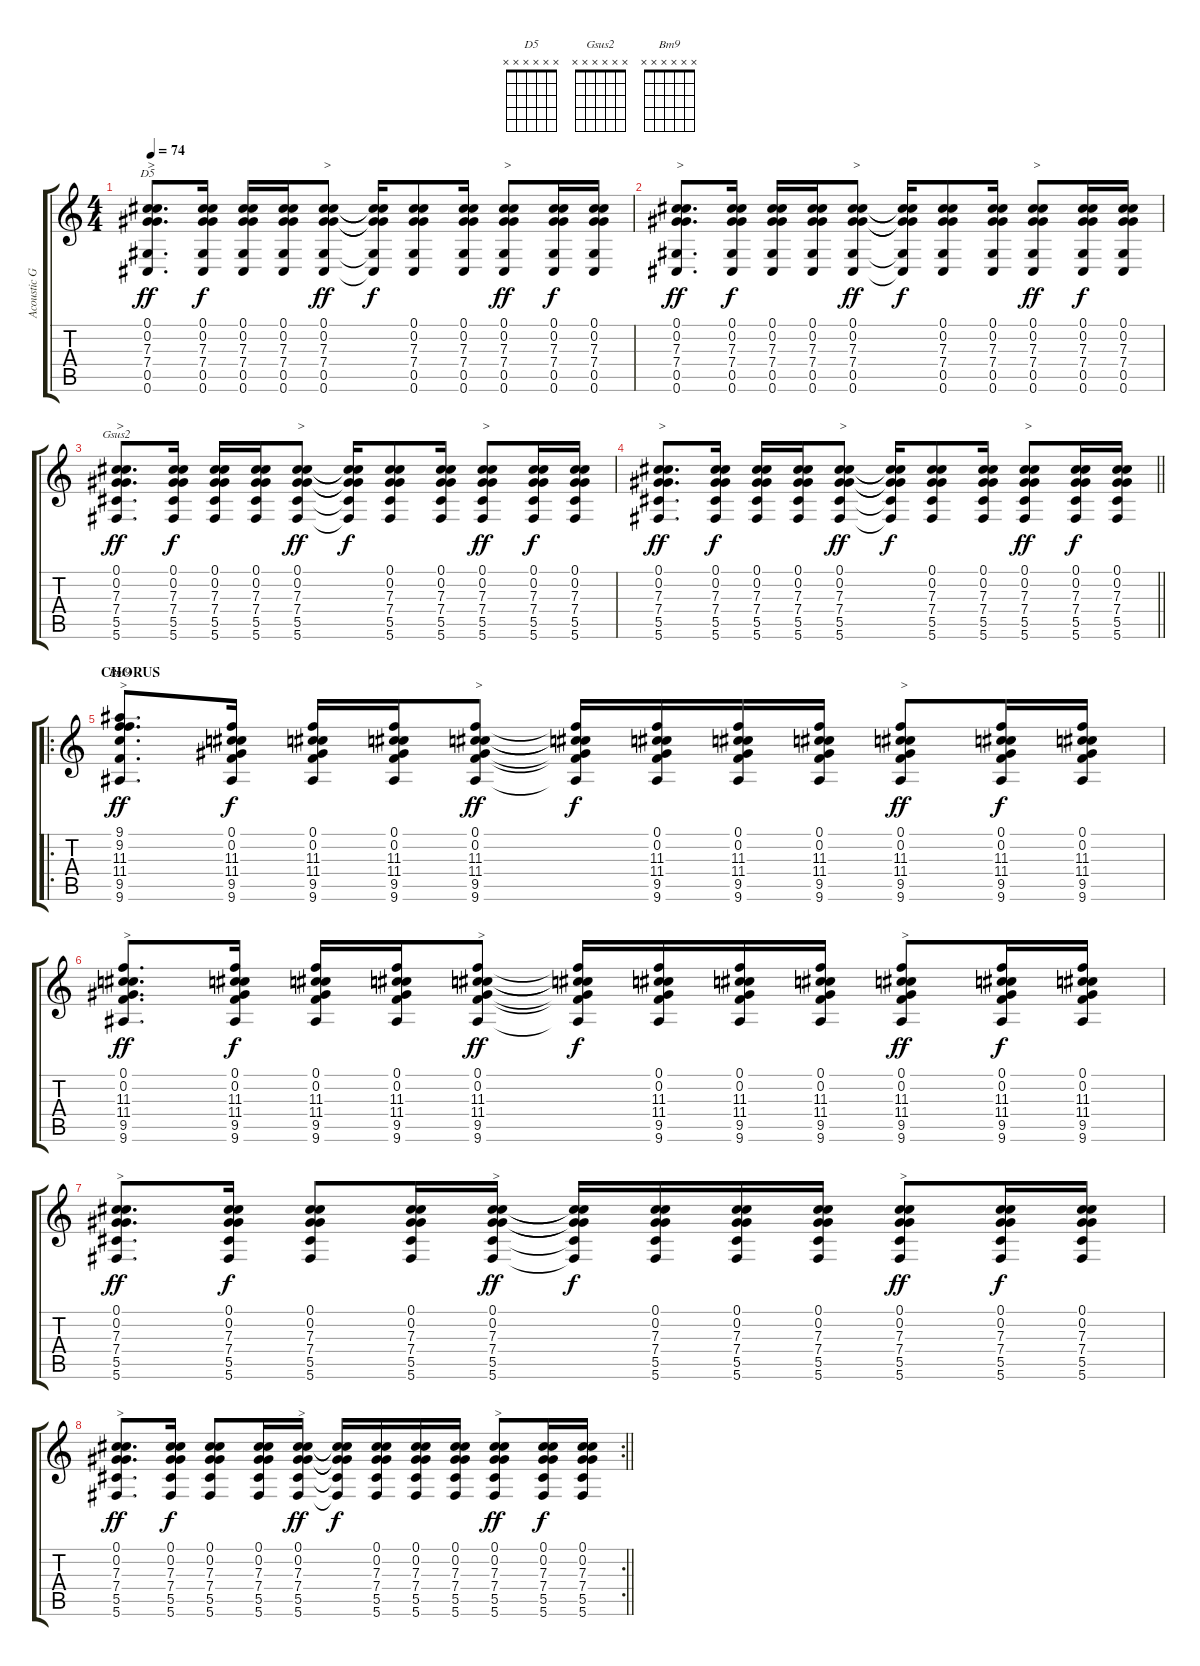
\track ("Acoustic Guitar" "Acoustic G") {instrument acousticguitarsteel}
\staff {score tabs}
\tuning (Db4 Ab3 Gb3 Db3 Ab2 Db2) {hide}
\chord ("D5" x x x x x x)
\chord ("Gsus2" x x x x x x)
\chord ("Bm9" x x x x x x)
\ts (4 4)
\tempo 74
\clef g2
\ks c
(0.1 0.2 7.3 7.4 0.5 0.6).8{d ch "D5" txt ">" dy ff} (0.1 0.2 7.3 7.4 0.5 0.6).16{dy f} (0.1 0.2 7.3 7.4 0.5 0.6).16 (0.1 0.2 7.3 7.4 0.5 0.6).16 (0.1 0.2 7.3 7.4 0.5 0.6).8{txt ">" dy ff} (0.1{t} 0.2{t} 7.3{t} 7.4{t} 0.5{t} 0.6{t}).16{dy f} (0.1 0.2 7.3 7.4 0.5 0.6).8 (0.1 0.2 7.3 7.4 0.5 0.6).16 (0.1 0.2 7.3 7.4 0.5 0.6).8{txt ">" dy ff} (0.1 0.2 7.3 7.4 0.5 0.6).16{dy f} (0.1 0.2 7.3 7.4 0.5 0.6).16 |
(0.1 0.2 7.3 7.4 0.5 0.6).8{d txt ">" dy ff} (0.1 0.2 7.3 7.4 0.5 0.6).16{dy f} (0.1 0.2 7.3 7.4 0.5 0.6).16 (0.1 0.2 7.3 7.4 0.5 0.6).16 (0.1 0.2 7.3 7.4 0.5 0.6).8{txt ">" dy ff} (0.1{t} 0.2{t} 7.3{t} 7.4{t} 0.5{t} 0.6{t}).16{dy f} (0.1 0.2 7.3 7.4 0.5 0.6).8 (0.1 0.2 7.3 7.4 0.5 0.6).16 (0.1 0.2 7.3 7.4 0.5 0.6).8{txt ">" dy ff} (0.1 0.2 7.3 7.4 0.5 0.6).16{dy f} (0.1 0.2 7.3 7.4 0.5 0.6).16 |
(0.1 0.2 7.3 7.4 5.5 5.6).8{d ch "Gsus2" txt ">" dy ff} (0.1 0.2 7.3 7.4 5.5 5.6).16{dy f} (0.1 0.2 7.3 7.4 5.5 5.6).16 (0.1 0.2 7.3 7.4 5.5 5.6).16 (0.1 0.2 7.3 7.4 5.5 5.6).8{txt ">" dy ff} (0.1{t} 0.2{t} 7.3{t} 7.4{t} 5.5{t} 5.6{t}).16{dy f} (0.1 0.2 7.3 7.4 5.5 5.6).8 (0.1 0.2 7.3 7.4 5.5 5.6).16 (0.1 0.2 7.3 7.4 5.5 5.6).8{txt ">" dy ff} (0.1 0.2 7.3 7.4 5.5 5.6).16{dy f} (0.1 0.2 7.3 7.4 5.5 5.6).16 |
\barLineRight lightlight
(0.1 0.2 7.3 7.4 5.5 5.6).8{d txt ">" dy ff} (0.1 0.2 7.3 7.4 5.5 5.6).16{dy f} (0.1 0.2 7.3 7.4 5.5 5.6).16 (0.1 0.2 7.3 7.4 5.5 5.6).16 (0.1 0.2 7.3 7.4 5.5 5.6).8{txt ">" dy ff} (0.1{t} 0.2{t} 7.3{t} 7.4{t} 5.5{t} 5.6{t}).16{dy f} (0.1 0.2 7.3 7.4 5.5 5.6).8 (0.1 0.2 7.3 7.4 5.5 5.6).16 (0.1 0.2 7.3 7.4 5.5 5.6).8{txt ">" dy ff} (0.1 0.2 7.3 7.4 5.5 5.6).16{dy f} (0.1 0.2 7.3 7.4 5.5 5.6).16 |
\ro
\section ("" "CHORUS")
(9.1 9.2 11.3 11.4 9.5 9.6).8{d ch "Bm9" txt ">" dy ff} (0.1 0.2 11.3 11.4 9.5 9.6).16{dy f} (0.1 0.2 11.3 11.4 9.5 9.6).16 (0.1 0.2 11.3 11.4 9.5 9.6).16 (0.1 0.2 11.3 11.4 9.5 9.6).8{txt ">" dy ff} (0.1{t} 0.2{t} 11.3{t} 11.4{t} 9.5{t} 9.6{t}).16{dy f} (0.1 0.2 11.3 11.4 9.5 9.6).16 (0.1 0.2 11.3 11.4 9.5 9.6).16 (0.1 0.2 11.3 11.4 9.5 9.6).16 (0.1 0.2 11.3 11.4 9.5 9.6).8{txt ">" dy ff} (0.1 0.2 11.3 11.4 9.5 9.6).16{dy f} (0.1 0.2 11.3 11.4 9.5 9.6).16 |
(0.1 0.2 11.3 11.4 9.5 9.6).8{d txt ">" dy ff} (0.1 0.2 11.3 11.4 9.5 9.6).16{dy f} (0.1 0.2 11.3 11.4 9.5 9.6).16 (0.1 0.2 11.3 11.4 9.5 9.6).16 (0.1 0.2 11.3 11.4 9.5 9.6).8{txt ">" dy ff} (0.1{t} 0.2{t} 11.3{t} 11.4{t} 9.5{t} 9.6{t}).16{dy f} (0.1 0.2 11.3 11.4 9.5 9.6).16 (0.1 0.2 11.3 11.4 9.5 9.6).16 (0.1 0.2 11.3 11.4 9.5 9.6).16 (0.1 0.2 11.3 11.4 9.5 9.6).8{txt ">" dy ff} (0.1 0.2 11.3 11.4 9.5 9.6).16{dy f} (0.1 0.2 11.3 11.4 9.5 9.6).16 |
(0.1 0.2 7.3 7.4 5.5 5.6).8{d txt ">" dy ff} (0.1 0.2 7.3 7.4 5.5 5.6).16{dy f} (0.1 0.2 7.3 7.4 5.5 5.6).8 (0.1 0.2 7.3 7.4 5.5 5.6).16 (0.1 0.2 7.3 7.4 5.5 5.6).16{txt ">" dy ff} (0.1{t} 0.2{t} 7.3{t} 7.4{t} 5.5{t} 5.6{t}).16{dy f} (0.1 0.2 7.3 7.4 5.5 5.6).16 (0.1 0.2 7.3 7.4 5.5 5.6).16 (0.1 0.2 7.3 7.4 5.5 5.6).16 (0.1 0.2 7.3 7.4 5.5 5.6).8{txt ">" dy ff} (0.1 0.2 7.3 7.4 5.5 5.6).16{dy f} (0.1 0.2 7.3 7.4 5.5 5.6).16 |
\rc 2
\barLineRight lightlight
(0.1 0.2 7.3 7.4 5.5 5.6).8{d txt ">" dy ff} (0.1 0.2 7.3 7.4 5.5 5.6).16{dy f} (0.1 0.2 7.3 7.4 5.5 5.6).8 (0.1 0.2 7.3 7.4 5.5 5.6).16 (0.1 0.2 7.3 7.4 5.5 5.6).16{txt ">" dy ff} (0.1{t} 0.2{t} 7.3{t} 7.4{t} 5.5{t} 5.6{t}).16{dy f} (0.1 0.2 7.3 7.4 5.5 5.6).16 (0.1 0.2 7.3 7.4 5.5 5.6).16 (0.1 0.2 7.3 7.4 5.5 5.6).16 (0.1 0.2 7.3 7.4 5.5 5.6).8{txt ">" dy ff} (0.1 0.2 7.3 7.4 5.5 5.6).16{dy f} (0.1 0.2 7.3 7.4 5.5 5.6).16
